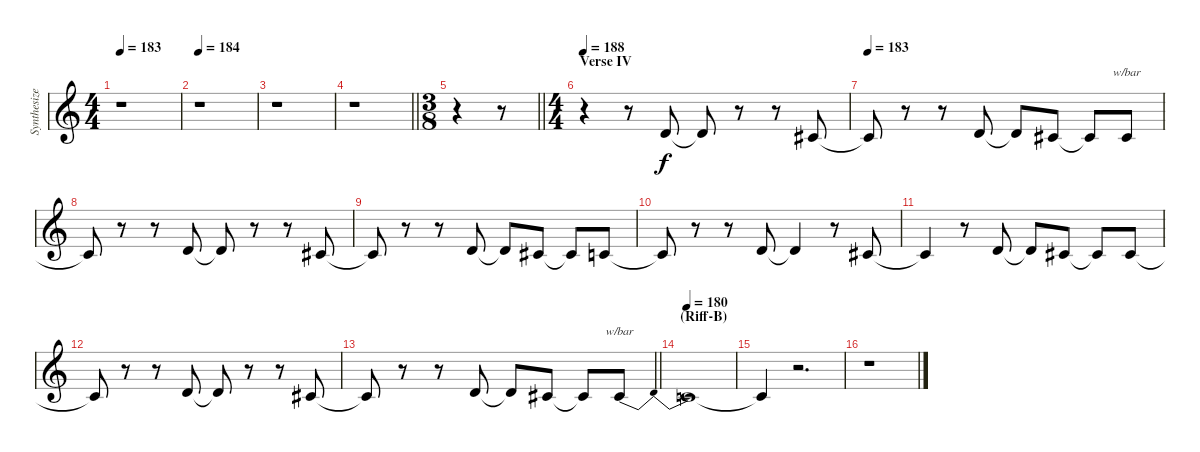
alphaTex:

\track ("Synthesizer/Effects/Vocals" "Synthesize") {instrument lead6voice}
\staff {score}
\tuning (E4 B3 G3 D3 A2 E2) {hide}
\ts (4 4)
\tempo 183
\clef g2
\ks c
r.1{dy f} |
\tempo 184
r.1 |
r.1 |
\barLineRight lightlight
r.1 |
\ts (3 8)
\barLineRight lightlight
r.4 r.8 |
\ts (4 4)
\section ("" "Verse IV")
\tempo 188
r.4 r.8 3.2.8 3.2{t}.8 r.8 r.8 2.2.8 |
\tempo 183
2.2{t}.8 r.8 r.8 3.2.8 3.2{t}.8 2.2.8 2.2{t}.8 2.2.8{tbe (custom default 0 0 15 0 60 -2)} |
2.2{t}.8 r.8 r.8 3.2.8 3.2{t}.8 r.8 r.8 2.2.8 |
2.2{t}.8 r.8 r.8 3.2.8 3.2{t}.8 2.2.8 2.2{t}.8 1.2.8 |
1.2{t}.8 r.8 r.8 3.2.8 3.2{t}.4 r.8 2.2.8 |
2.2{t}.4 r.8 3.2.8 3.2{t}.8 2.2.8 2.2{t}.8 2.2.8 |
2.2{t}.8 r.8 r.8 3.2.8 3.2{t}.8 r.8 r.8 2.2.8 |
\barLineRight lightlight
2.2{t}.8 r.8 r.8 3.2.8 3.2{t}.8 2.2.8 2.2{t}.8 1.2.8{tbe (dip default 0 2 15 4 50 4 60 0)} |
\section ("" "(Riff-B)")
\tempo 180
1.2{t}.1 |
1.2{t}.4 r.2{d} |
r.1
